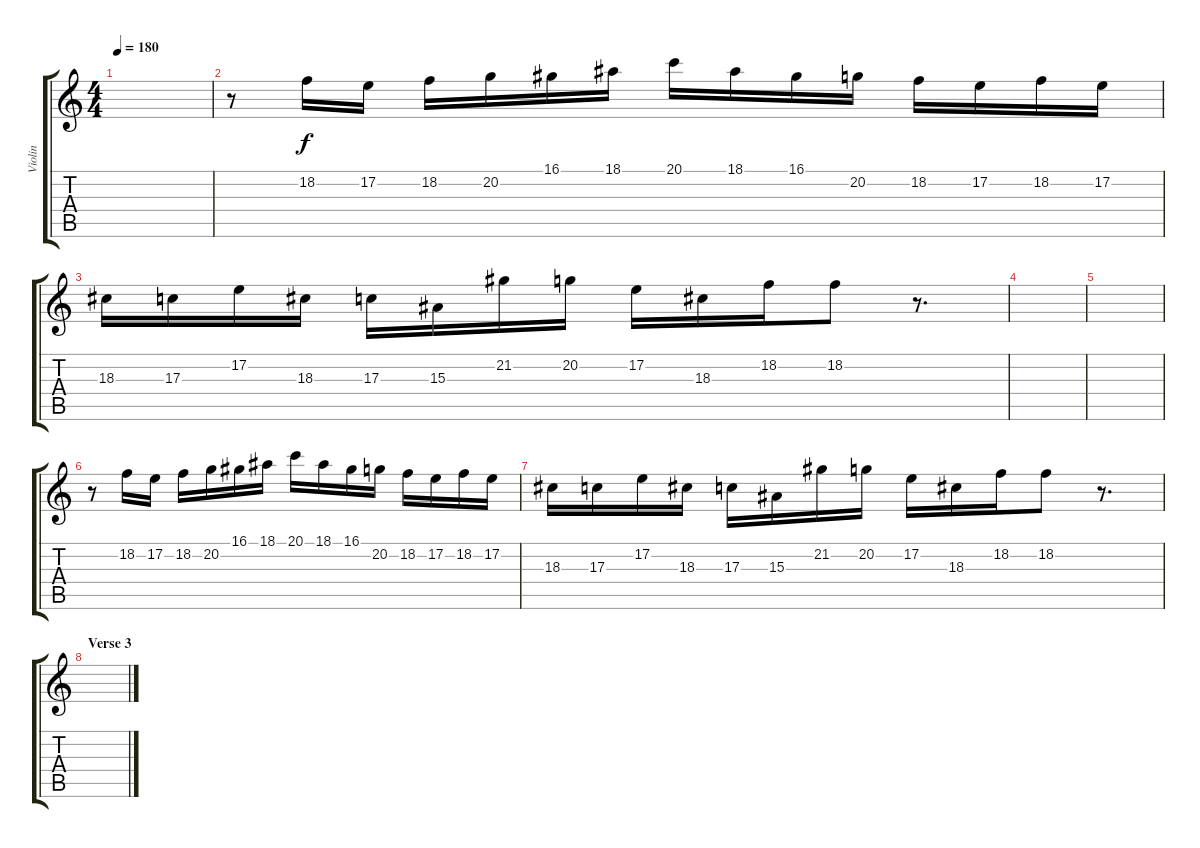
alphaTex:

\track ("Violin" "Violin") {instrument violin}
\staff {score tabs}
\tuning (E4 B3 G3 D3 A2 E2) {hide}
\ts (4 4)
\tempo 180
\clef g2
\ks c
|
r.8 18.2.16 17.2.16 18.2.16 20.2.16 16.1.16 18.1.16 20.1.16 18.1.16 16.1.16 20.2.16 18.2.16 17.2.16 18.2.16 17.2.16 |
18.3.16 17.3.16 17.2.16 18.3.16 17.3.16 15.3.16 21.2.16 20.2.16 17.2.16 18.3.16 18.2.16 18.2.8 r.8{d} |
|
|
r.8 18.2.16 17.2.16 18.2.16 20.2.16 16.1.16 18.1.16 20.1.16 18.1.16 16.1.16 20.2.16 18.2.16 17.2.16 18.2.16 17.2.16 |
18.3.16 17.3.16 17.2.16 18.3.16 17.3.16 15.3.16 21.2.16 20.2.16 17.2.16 18.3.16 18.2.16 18.2.8 r.8{d} |
\section ("" "Verse 3")
